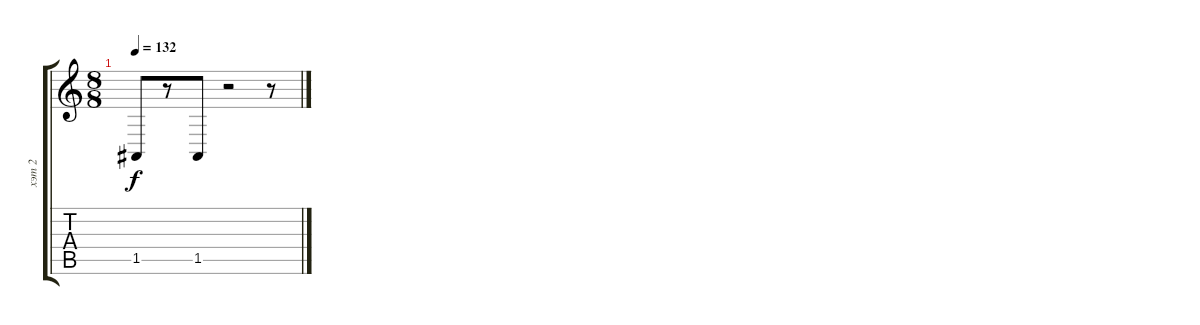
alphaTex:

\track ("хэт 2" "хэт 2") {instrument acousticgrandpiano}
\staff {score tabs}
\tuning (E4 B3 G3 D3 A2 E2) {hide}
\ts (8 8)
\tempo 132
\clef g2
\ks c
1.5.8{dy f} r.8 1.5.8 r.2 r.8
